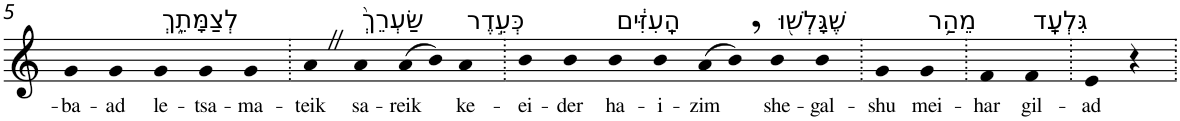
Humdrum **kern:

**kern	**text
*part1	*part1
*staff1	*staff1
*I"Piano	*
*I'Pno	*
!!LO:PB:g=z
*clefG2	*
*k[]	*
=5	=5
!	!LO:LY:b
4g	-ba-
!	!LO:LY:b
4g	-ad
!LO:TX:a:t=לְצַמָּתֵ֑ךְ	!
!	!LO:LY:b
4g	le-
!	!LO:LY:b
4g	-tsa-
!	!LO:LY:b
4g	-ma-
=6.	=6.
!	!LO:LY:b
4aZ	-teik
!LO:TX:a:t=שַׂעְרֵךְ֙	!
!	!LO:LY:b
4a	sa-
!	!LO:LY:b
(>8a	-reik
8b)	.
!LO:TX:a:t=כְּעֵ֣דֶר	!
!	!LO:LY:b
4a	ke-
=7.	=7.
!	!LO:LY:b
4b	-ei-
!	!LO:LY:b
4b	-der
!LO:TX:a:t=הָֽעִזִּ֔ים	!
!	!LO:LY:b
4b	ha-
!	!LO:LY:b
4b	-i-
!	!LO:LY:b
(>8a	-zim
8b,)	.
!LO:TX:a:t=שֶׁגָּלְשׁ֖וּ	!
!	!LO:LY:b
4b	she-
!	!LO:LY:b
4b	-gal-
=8.	=8.
!	!LO:LY:b
4g	-shu
!LO:TX:a:t=מֵהַ֥ר	!
!	!LO:LY:b
4g	mei-
=9.	=9.
!	!LO:LY:b
4f	-har
!LO:TX:a:t=גִּלְעָֽד	!
!	!LO:LY:b
4f	gil-
=10.	=10.
!	!LO:LY:b
4e	-ad
4r	.
=.	=.
*-	*-
